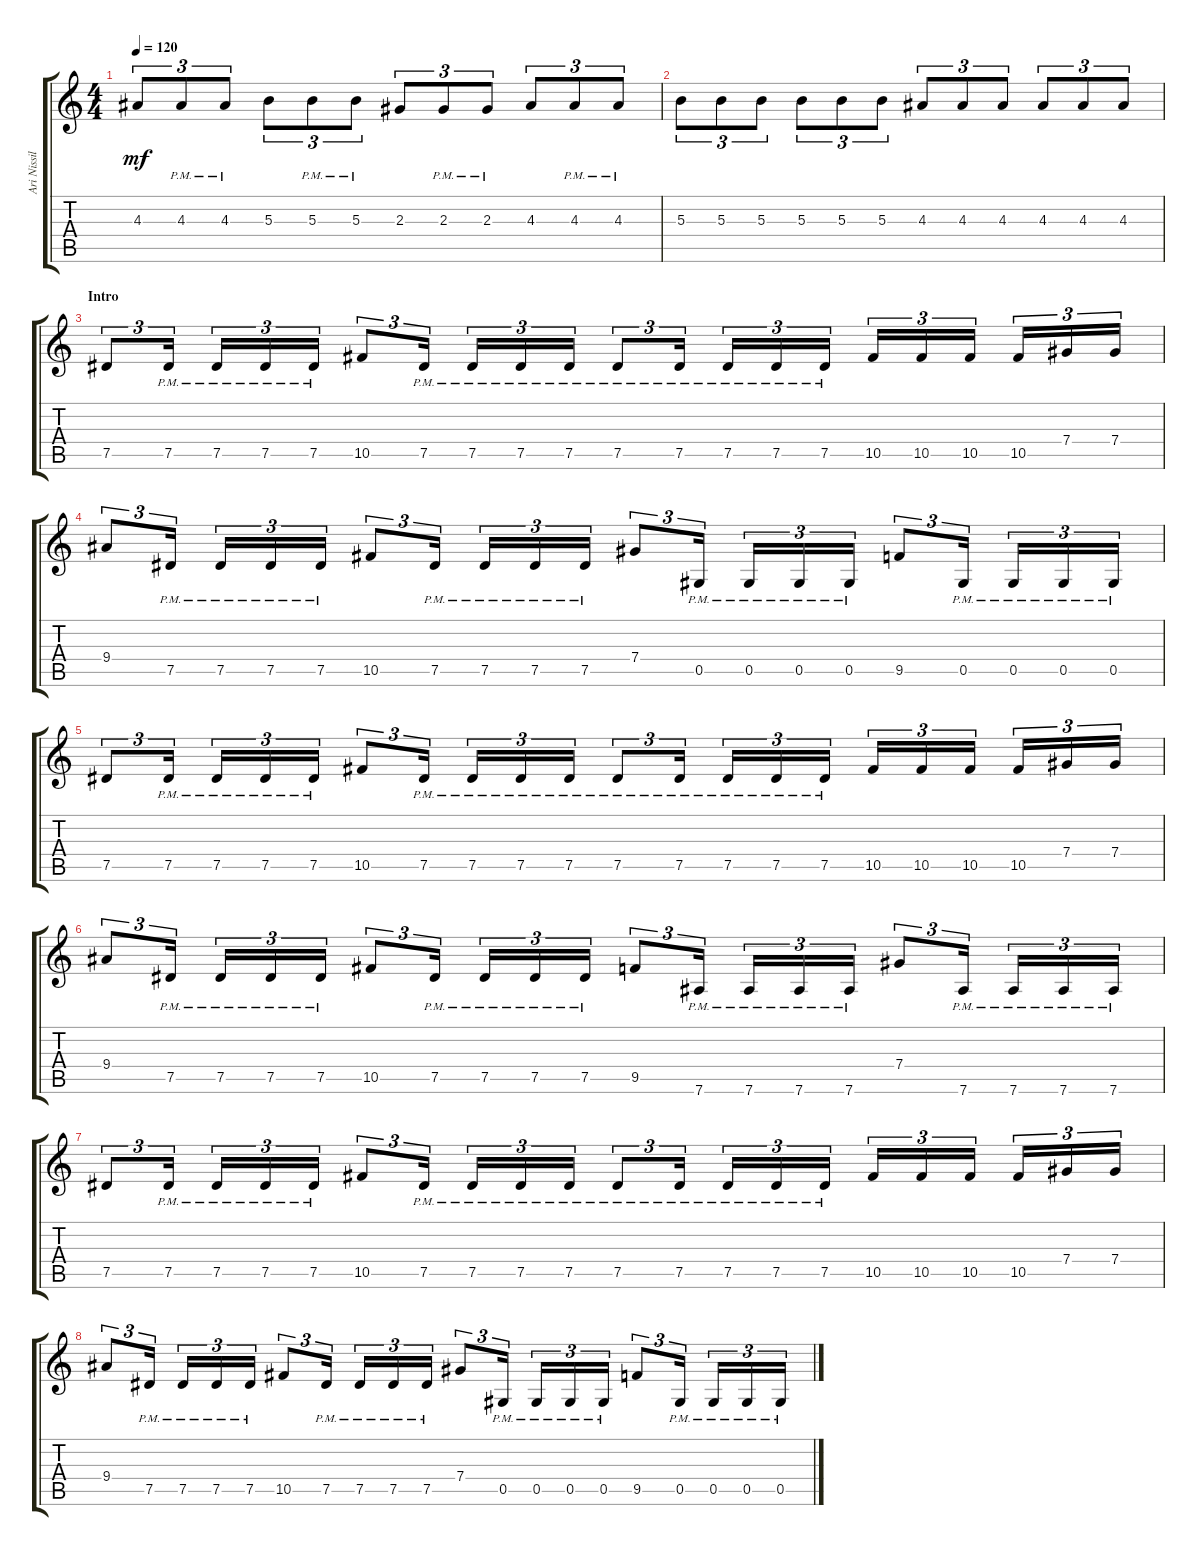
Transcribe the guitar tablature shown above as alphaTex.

\track ("Ari Nissila (rhythm)" "Ari Nissil") {instrument distortionguitar}
\staff {score tabs}
\tuning (Eb4 Bb3 Gb3 Db3 Ab2 Eb2) {hide}
\ts (4 4)
\tempo 120
\clef g2
\ks c
4.3.8{tu (3 2) dy mf} 4.3{pm}.8{tu (3 2)} 4.3{pm}.8{tu (3 2)} 5.3.8{tu (3 2)} 5.3{pm}.8{tu (3 2)} 5.3{pm}.8{tu (3 2)} 2.3.8{tu (3 2)} 2.3{pm}.8{tu (3 2)} 2.3{pm}.8{tu (3 2)} 4.3.8{tu (3 2)} 4.3{pm}.8{tu (3 2)} 4.3{pm}.8{tu (3 2)} |
5.3.8{tu (3 2)} 5.3.8{tu (3 2)} 5.3.8{tu (3 2)} 5.3.8{tu (3 2)} 5.3.8{tu (3 2)} 5.3.8{tu (3 2)} 4.3.8{tu (3 2)} 4.3.8{tu (3 2)} 4.3.8{tu (3 2)} 4.3.8{tu (3 2)} 4.3.8{tu (3 2)} 4.3.8{tu (3 2)} |
\section ("" "Intro")
7.5.8{tu (3 2)} 7.5{pm}.16{tu (3 2)} 7.5{pm}.16{tu (3 2)} 7.5{pm}.16{tu (3 2)} 7.5{pm}.16{tu (3 2)} 10.5.8{tu (3 2)} 7.5{pm}.16{tu (3 2)} 7.5{pm}.16{tu (3 2)} 7.5{pm}.16{tu (3 2)} 7.5{pm}.16{tu (3 2)} 7.5{pm}.8{tu (3 2)} 7.5{pm}.16{tu (3 2)} 7.5{pm}.16{tu (3 2)} 7.5{pm}.16{tu (3 2)} 7.5{pm}.16{tu (3 2)} 10.5.16{tu (3 2)} 10.5.16{tu (3 2)} 10.5.16{tu (3 2)} 10.5.16{tu (3 2)} 7.4.16{tu (3 2)} 7.4.16{tu (3 2)} |
9.4.8{tu (3 2)} 7.5{pm}.16{tu (3 2)} 7.5{pm}.16{tu (3 2)} 7.5{pm}.16{tu (3 2)} 7.5{pm}.16{tu (3 2)} 10.5.8{tu (3 2)} 7.5{pm}.16{tu (3 2)} 7.5{pm}.16{tu (3 2)} 7.5{pm}.16{tu (3 2)} 7.5{pm}.16{tu (3 2)} 7.4.8{tu (3 2)} 0.5{pm}.16{tu (3 2)} 0.5{pm}.16{tu (3 2)} 0.5{pm}.16{tu (3 2)} 0.5{pm}.16{tu (3 2)} 9.5.8{tu (3 2)} 0.5{pm}.16{tu (3 2)} 0.5{pm}.16{tu (3 2)} 0.5{pm}.16{tu (3 2)} 0.5{pm}.16{tu (3 2)} |
7.5.8{tu (3 2)} 7.5{pm}.16{tu (3 2)} 7.5{pm}.16{tu (3 2)} 7.5{pm}.16{tu (3 2)} 7.5{pm}.16{tu (3 2)} 10.5.8{tu (3 2)} 7.5{pm}.16{tu (3 2)} 7.5{pm}.16{tu (3 2)} 7.5{pm}.16{tu (3 2)} 7.5{pm}.16{tu (3 2)} 7.5{pm}.8{tu (3 2)} 7.5{pm}.16{tu (3 2)} 7.5{pm}.16{tu (3 2)} 7.5{pm}.16{tu (3 2)} 7.5{pm}.16{tu (3 2)} 10.5.16{tu (3 2)} 10.5.16{tu (3 2)} 10.5.16{tu (3 2)} 10.5.16{tu (3 2)} 7.4.16{tu (3 2)} 7.4.16{tu (3 2)} |
9.4.8{tu (3 2)} 7.5{pm}.16{tu (3 2)} 7.5{pm}.16{tu (3 2)} 7.5{pm}.16{tu (3 2)} 7.5{pm}.16{tu (3 2)} 10.5.8{tu (3 2)} 7.5{pm}.16{tu (3 2)} 7.5{pm}.16{tu (3 2)} 7.5{pm}.16{tu (3 2)} 7.5{pm}.16{tu (3 2)} 9.5.8{tu (3 2)} 7.6{pm}.16{tu (3 2)} 7.6{pm}.16{tu (3 2)} 7.6{pm}.16{tu (3 2)} 7.6{pm}.16{tu (3 2)} 7.4.8{tu (3 2)} 7.6{pm}.16{tu (3 2)} 7.6{pm}.16{tu (3 2)} 7.6{pm}.16{tu (3 2)} 7.6{pm}.16{tu (3 2)} |
7.5.8{tu (3 2)} 7.5{pm}.16{tu (3 2)} 7.5{pm}.16{tu (3 2)} 7.5{pm}.16{tu (3 2)} 7.5{pm}.16{tu (3 2)} 10.5.8{tu (3 2)} 7.5{pm}.16{tu (3 2)} 7.5{pm}.16{tu (3 2)} 7.5{pm}.16{tu (3 2)} 7.5{pm}.16{tu (3 2)} 7.5{pm}.8{tu (3 2)} 7.5{pm}.16{tu (3 2)} 7.5{pm}.16{tu (3 2)} 7.5{pm}.16{tu (3 2)} 7.5{pm}.16{tu (3 2)} 10.5.16{tu (3 2)} 10.5.16{tu (3 2)} 10.5.16{tu (3 2)} 10.5.16{tu (3 2)} 7.4.16{tu (3 2)} 7.4.16{tu (3 2)} |
9.4.8{tu (3 2)} 7.5{pm}.16{tu (3 2)} 7.5{pm}.16{tu (3 2)} 7.5{pm}.16{tu (3 2)} 7.5{pm}.16{tu (3 2)} 10.5.8{tu (3 2)} 7.5{pm}.16{tu (3 2)} 7.5{pm}.16{tu (3 2)} 7.5{pm}.16{tu (3 2)} 7.5{pm}.16{tu (3 2)} 7.4.8{tu (3 2)} 0.5{pm}.16{tu (3 2)} 0.5{pm}.16{tu (3 2)} 0.5{pm}.16{tu (3 2)} 0.5{pm}.16{tu (3 2)} 9.5.8{tu (3 2)} 0.5{pm}.16{tu (3 2)} 0.5{pm}.16{tu (3 2)} 0.5{pm}.16{tu (3 2)} 0.5{pm}.16{tu (3 2)}
